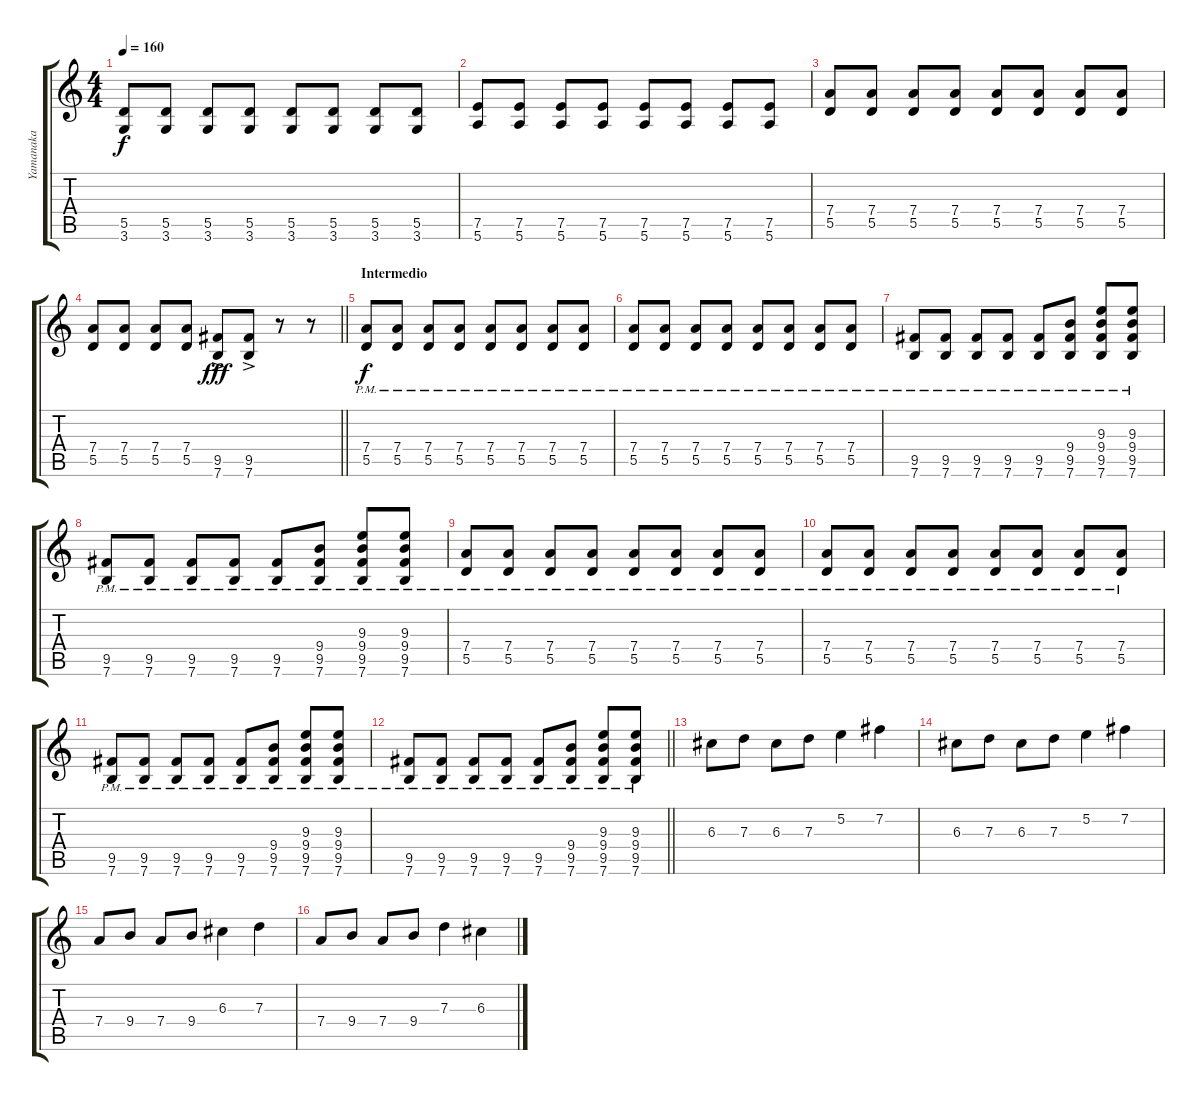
\track ("Yamanaka" "Yamanaka") {instrument distortionguitar}
\staff {score tabs}
\tuning (E4 B3 G3 D3 A2 E2) {hide}
\ts (4 4)
\tempo 160
\clef g2
\ks c
(5.5 3.6).8{dy f} (5.5 3.6).8 (5.5 3.6).8 (5.5 3.6).8 (5.5 3.6).8 (5.5 3.6).8 (5.5 3.6).8 (5.5 3.6).8 |
(7.5 5.6).8 (7.5 5.6).8 (7.5 5.6).8 (7.5 5.6).8 (7.5 5.6).8 (7.5 5.6).8 (7.5 5.6).8 (7.5 5.6).8 |
(7.4 5.5).8 (7.4 5.5).8 (7.4 5.5).8 (7.4 5.5).8 (7.4 5.5).8 (7.4 5.5).8 (7.4 5.5).8 (7.4 5.5).8 |
\barLineRight lightlight
(7.4 5.5).8 (7.4 5.5).8 (7.4 5.5).8 (7.4 5.5).8 (9.5 7.6{ac}).8{dy fff} (9.5 7.6{ac}).8 r.8 r.8 |
\section ("" "Intermedio")
(7.4 5.5{pm}).8{dy f} (7.4 5.5{pm}).8 (7.4 5.5{pm}).8 (7.4 5.5{pm}).8 (7.4 5.5{pm}).8 (7.4 5.5{pm}).8 (7.4 5.5{pm}).8 (7.4 5.5{pm}).8 |
(7.4{pm} 5.5{pm}).8 (7.4{pm} 5.5{pm}).8 (7.4{pm} 5.5{pm}).8 (7.4{pm} 5.5{pm}).8 (7.4{pm} 5.5{pm}).8 (7.4{pm} 5.5{pm}).8 (7.4{pm} 5.5{pm}).8 (7.4{pm} 5.5{pm}).8 |
(9.5{pm} 7.6{pm}).8 (9.5{pm} 7.6{pm}).8 (9.5{pm} 7.6{pm}).8 (9.5{pm} 7.6{pm}).8 (9.5{pm} 7.6{pm}).8 (9.4 9.5{pm} 7.6{pm}).8 (9.3 9.4 9.5{pm} 7.6{pm}).8 (9.3 9.4 9.5{pm} 7.6{pm}).8 |
(9.5{pm} 7.6{pm}).8 (9.5{pm} 7.6{pm}).8 (9.5{pm} 7.6{pm}).8 (9.5{pm} 7.6{pm}).8 (9.5{pm} 7.6{pm}).8 (9.4 9.5{pm} 7.6{pm}).8 (9.3 9.4 9.5{pm} 7.6{pm}).8 (9.3 9.4 9.5{pm} 7.6{pm}).8 |
(7.4 5.5{pm}).8 (7.4 5.5{pm}).8 (7.4 5.5{pm}).8 (7.4 5.5{pm}).8 (7.4 5.5{pm}).8 (7.4 5.5{pm}).8 (7.4 5.5{pm}).8 (7.4 5.5{pm}).8 |
(7.4{pm} 5.5{pm}).8 (7.4{pm} 5.5{pm}).8 (7.4{pm} 5.5{pm}).8 (7.4{pm} 5.5{pm}).8 (7.4{pm} 5.5{pm}).8 (7.4{pm} 5.5{pm}).8 (7.4{pm} 5.5{pm}).8 (7.4{pm} 5.5{pm}).8 |
(9.5{pm} 7.6{pm}).8 (9.5{pm} 7.6{pm}).8 (9.5{pm} 7.6{pm}).8 (9.5{pm} 7.6{pm}).8 (9.5{pm} 7.6{pm}).8 (9.4 9.5{pm} 7.6{pm}).8 (9.3 9.4 9.5{pm} 7.6{pm}).8 (9.3 9.4 9.5{pm} 7.6{pm}).8 |
\barLineRight lightlight
(9.5{pm} 7.6{pm}).8 (9.5{pm} 7.6{pm}).8 (9.5{pm} 7.6{pm}).8 (9.5{pm} 7.6{pm}).8 (9.5{pm} 7.6{pm}).8 (9.4 9.5{pm} 7.6{pm}).8 (9.3 9.4 9.5{pm} 7.6{pm}).8 (9.3 9.4 9.5{pm} 7.6{pm}).8 |
6.3.8 7.3.8 6.3.8 7.3.8 5.2.4 7.2.4 |
6.3.8 7.3.8 6.3.8 7.3.8 5.2.4 7.2.4 |
7.4.8 9.4.8 7.4.8 9.4.8 6.3.4 7.3.4 |
7.4.8 9.4.8 7.4.8 9.4.8 7.3.4 6.3.4
